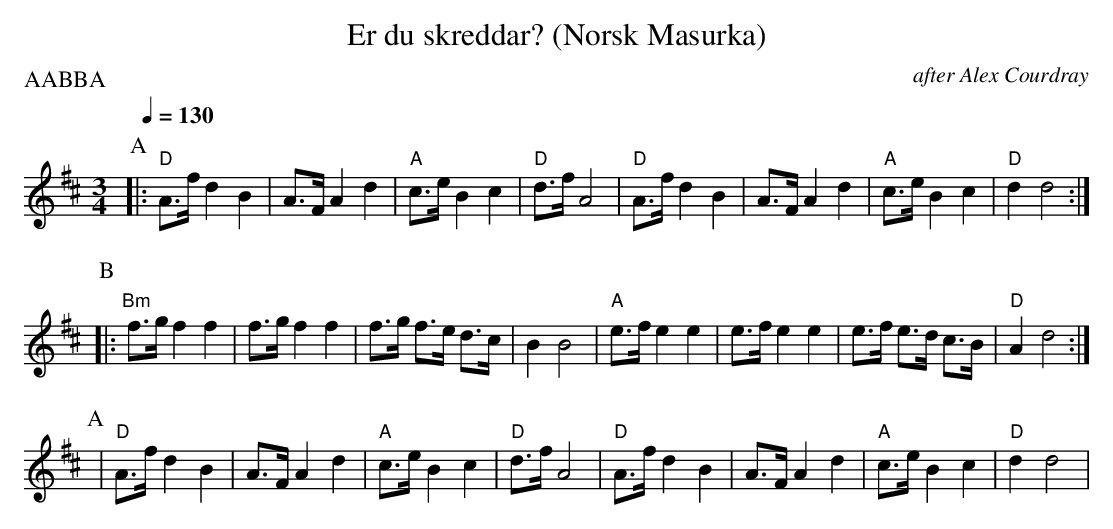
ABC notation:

X:1
T:Er du skreddar? (Norsk Masurka)
C:after Alex Courdray
P:AABBA
M:3/4
L:1/16
Q:1/4=130
K:D
P:A
|: "D" A3f d4 B4| A3F A4 d4 |"A" c3e B4 c4|"D" d3f A8\
| "D" A3f d4 B4| A3F A4 d4 |"A" c3e B4 c4|"D" d4 d8 :|
P:B
|: "Bm" f3g f4 f4| f3g f4 f4| f3g f3e d3c| B4 B8 \
| "A" e3f e4 e4| e3f e4 e4| e3f e3d c3B|"D" A4 d8 :|
P:A
| "D" A3f d4 B4| A3F A4 d4 |"A" c3e B4 c4|"D" d3f A8\
| "D" A3f d4 B4| A3F A4 d4 |"A" c3e B4 c4|"D" d4 d8 |
